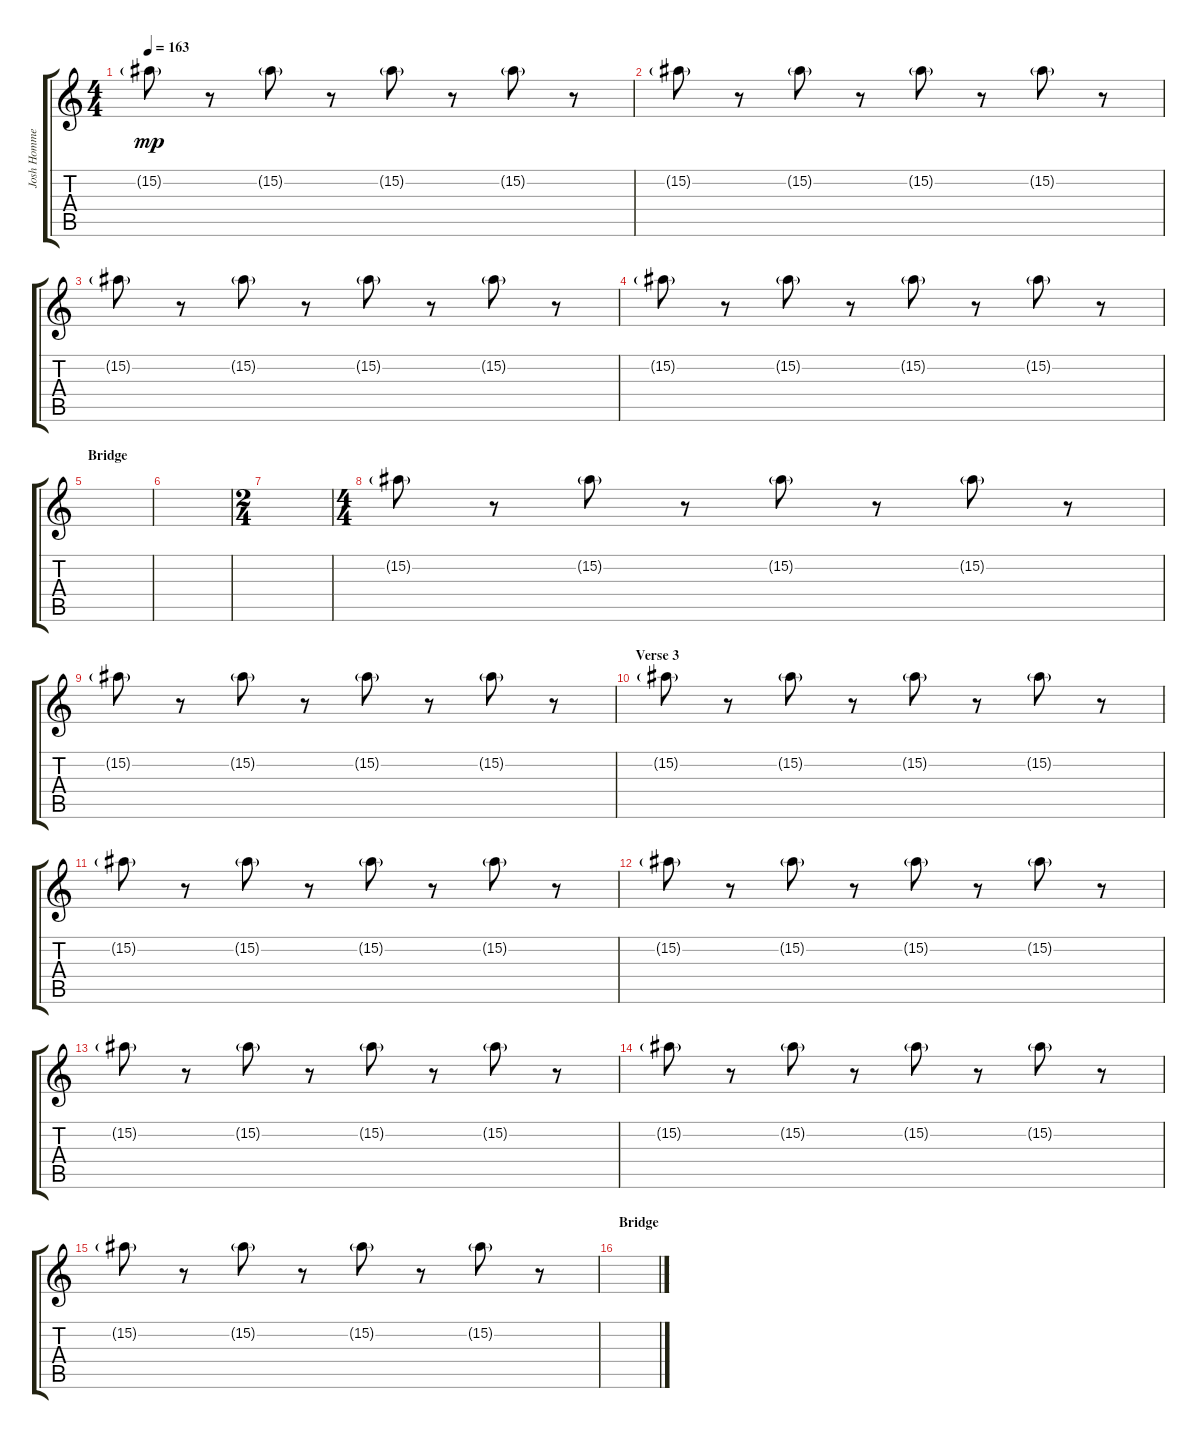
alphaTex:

\track ("Josh Homme (Guitar 3)" "Josh Homme") {instrument distortionguitar}
\staff {score tabs}
\tuning (C4 G3 Eb3 Bb2 F2 C2) {hide}
\ts (4 4)
\tempo 163
\clef g2
\ks c
15.2{g}.8{dy mp} r.8 15.2{g}.8 r.8 15.2{g}.8 r.8 15.2{g}.8 r.8 |
15.2{g}.8 r.8 15.2{g}.8 r.8 15.2{g}.8 r.8 15.2{g}.8 r.8 |
15.2{g}.8 r.8 15.2{g}.8 r.8 15.2{g}.8 r.8 15.2{g}.8 r.8 |
15.2{g}.8 r.8 15.2{g}.8 r.8 15.2{g}.8 r.8 15.2{g}.8 r.8 |
\section ("" "Bridge")
|
|
\ts (2 4)
|
\ts (4 4)
15.2{g}.8 r.8 15.2{g}.8 r.8 15.2{g}.8 r.8 15.2{g}.8 r.8 |
15.2{g}.8 r.8 15.2{g}.8 r.8 15.2{g}.8 r.8 15.2{g}.8 r.8 |
\section ("" "Verse 3")
15.2{g}.8 r.8 15.2{g}.8 r.8 15.2{g}.8 r.8 15.2{g}.8 r.8 |
15.2{g}.8 r.8 15.2{g}.8 r.8 15.2{g}.8 r.8 15.2{g}.8 r.8 |
15.2{g}.8 r.8 15.2{g}.8 r.8 15.2{g}.8 r.8 15.2{g}.8 r.8 |
15.2{g}.8 r.8 15.2{g}.8 r.8 15.2{g}.8 r.8 15.2{g}.8 r.8 |
15.2{g}.8 r.8 15.2{g}.8 r.8 15.2{g}.8 r.8 15.2{g}.8 r.8 |
15.2{g}.8 r.8 15.2{g}.8 r.8 15.2{g}.8 r.8 15.2{g}.8 r.8 |
\section ("" "Bridge")
